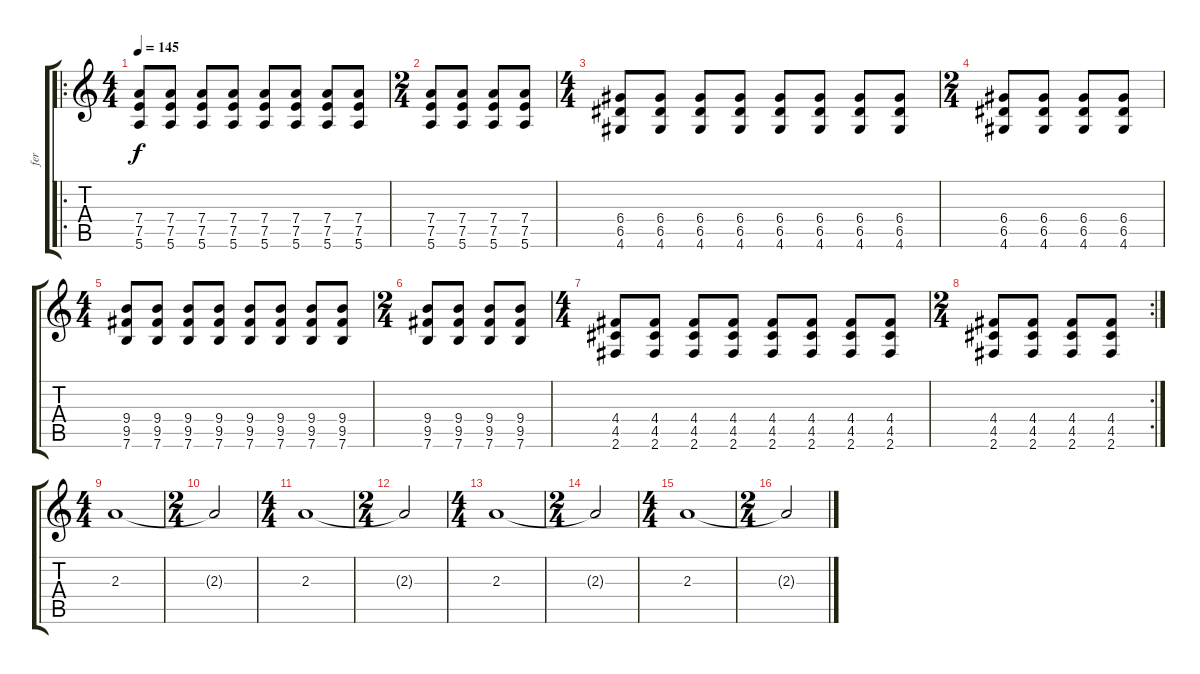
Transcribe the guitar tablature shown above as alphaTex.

\track ("fer" "fer") {instrument overdrivenguitar}
\staff {score tabs}
\tuning (E4 B3 G3 D3 A2 E2) {hide}
\ro
\ts (4 4)
\tempo 145
\clef g2
\ks c
(7.4 7.5 5.6).8{dy f} (7.4 7.5 5.6).8 (7.4 7.5 5.6).8 (7.4 7.5 5.6).8 (7.4 7.5 5.6).8 (7.4 7.5 5.6).8 (7.4 7.5 5.6).8 (7.4 7.5 5.6).8 |
\ts (2 4)
(7.4 7.5 5.6).8 (7.4 7.5 5.6).8 (7.4 7.5 5.6).8 (7.4 7.5 5.6).8 |
\ts (4 4)
(6.4 6.5 4.6).8 (6.4 6.5 4.6).8 (6.4 6.5 4.6).8 (6.4 6.5 4.6).8 (6.4 6.5 4.6).8 (6.4 6.5 4.6).8 (6.4 6.5 4.6).8 (6.4 6.5 4.6).8 |
\ts (2 4)
(6.4 6.5 4.6).8 (6.4 6.5 4.6).8 (6.4 6.5 4.6).8 (6.4 6.5 4.6).8 |
\ts (4 4)
(9.4 9.5 7.6).8 (9.4 9.5 7.6).8 (9.4 9.5 7.6).8 (9.4 9.5 7.6).8 (9.4 9.5 7.6).8 (9.4 9.5 7.6).8 (9.4 9.5 7.6).8 (9.4 9.5 7.6).8 |
\ts (2 4)
(9.4 9.5 7.6).8 (9.4 9.5 7.6).8 (9.4 9.5 7.6).8 (9.4 9.5 7.6).8 |
\ts (4 4)
(4.4 4.5 2.6).8 (4.4 4.5 2.6).8 (4.4 4.5 2.6).8 (4.4 4.5 2.6).8 (4.4 4.5 2.6).8 (4.4 4.5 2.6).8 (4.4 4.5 2.6).8 (4.4 4.5 2.6).8 |
\rc 2
\ts (2 4)
(4.4 4.5 2.6).8 (4.4 4.5 2.6).8 (4.4 4.5 2.6).8 (4.4 4.5 2.6).8 |
\ts (4 4)
2.3.1 |
\ts (2 4)
2.3{t}.2 |
\ts (4 4)
2.3.1 |
\ts (2 4)
2.3{t}.2 |
\ts (4 4)
2.3.1 |
\ts (2 4)
2.3{t}.2 |
\ts (4 4)
2.3.1 |
\ts (2 4)
2.3{t}.2
